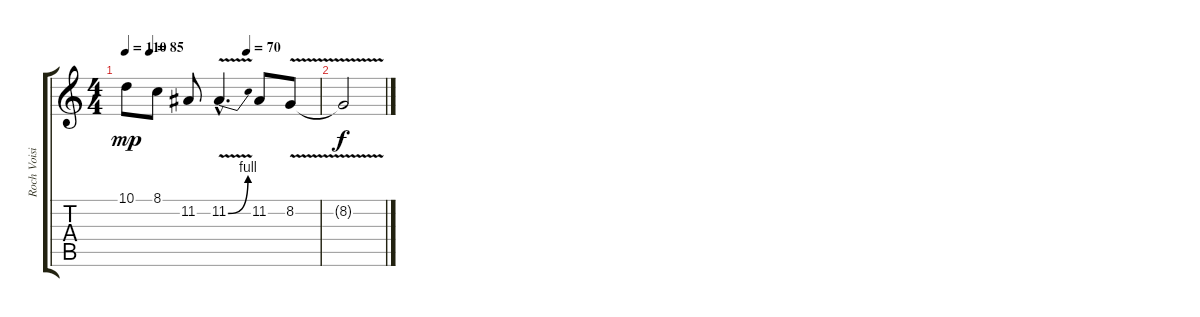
\track ("Roch Voisine" "Roch Voisi") {instrument lead1square}
\staff {score tabs}
\tuning (E4 B3 G3 D3 A2 E2) {hide}
\ts (4 4)
\tempo 110
\tempo (85 0.125)
\tempo (70 0.625)
\clef g2
\ks c
10.1.8{dy mp} 8.1.8 11.2.8 11.2{be (bend 0 0 60 4) v hac}.4{d} 11.2.8 8.2{v}.8 |
8.2{t}.2{dy f}
